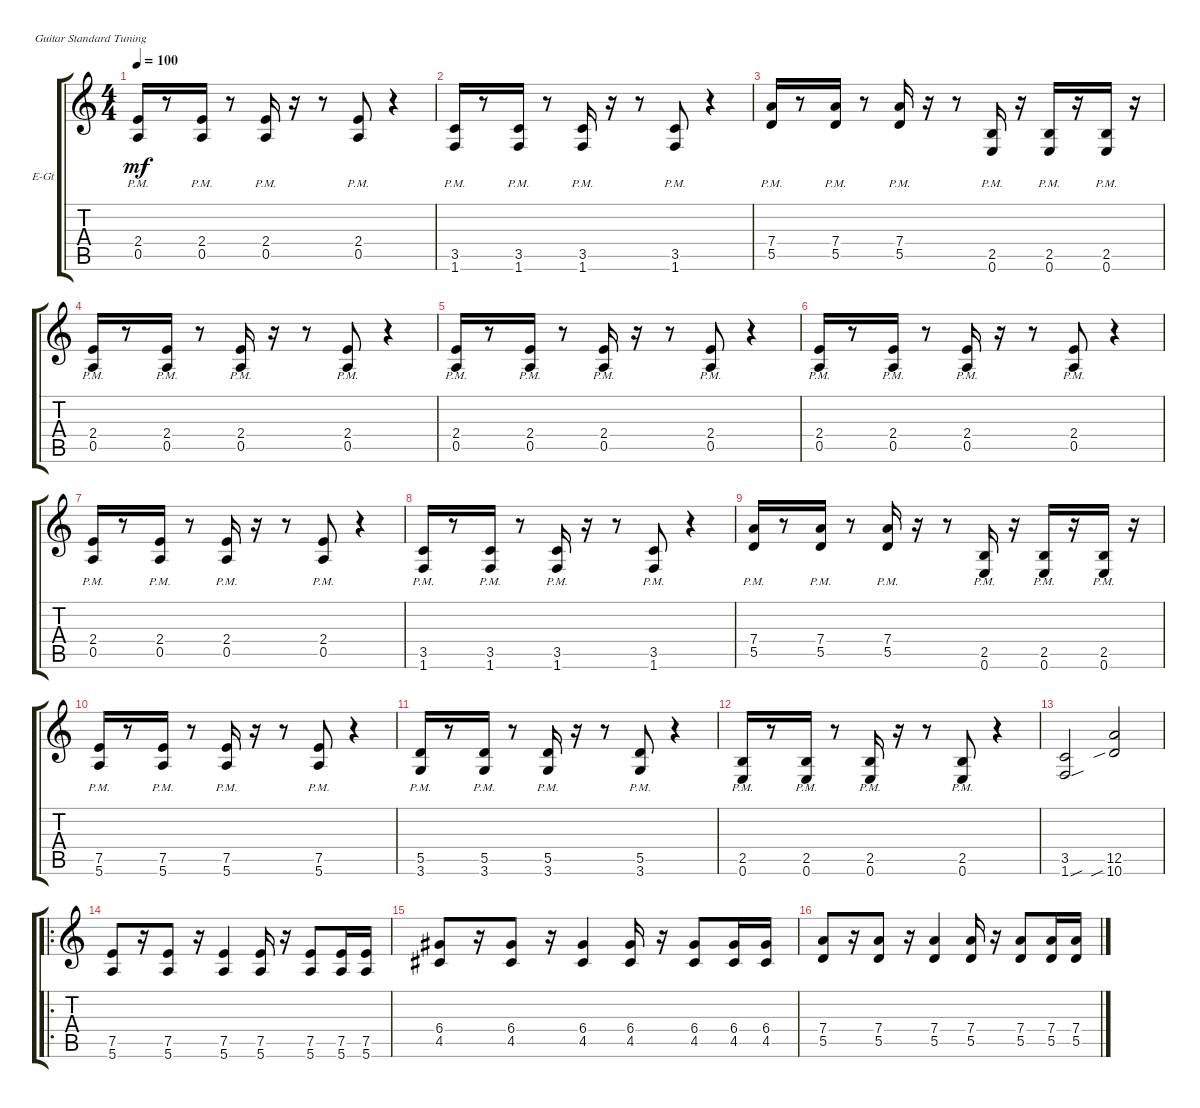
\defaultSystemsLayout 4
\bracketExtendMode groupsimilarinstruments
\firstSystemTrackNameOrientation horizontal
\otherSystemsTrackNameOrientation horizontal
\track ("R-Gt" "E-Gt") {instrument distortionguitar}
\staff {score tabs}
\tuning (E4 B3 G3 D3 A2 E2)
\ts (4 4)
\tempo 100
\clef g2
\ks c
(0.5{pm} 2.4{pm}).16{dy mf} r.8 (0.5{pm} 2.4{pm}).16 r.8 (0.5{pm} 2.4{pm}).16 r.16 r.8 (0.5{pm} 2.4{pm}).8 r.4 |
(1.6{pm} 3.5{pm}).16 r.8 (1.6{pm} 3.5{pm}).16 r.8 (1.6{pm} 3.5{pm}).16 r.16 r.8 (1.6{pm} 3.5{pm}).8 r.4 |
(5.5{pm} 7.4{pm}).16 r.8 (5.5{pm} 7.4{pm}).16 r.8 (5.5{pm} 7.4{pm}).16 r.16 r.8 (0.6{pm} 2.5{pm}).16 r.16 (0.6{pm} 2.5{pm}).16 r.16 (0.6{pm} 2.5{pm}).16 r.16 |
(0.5{pm} 2.4{pm}).16 r.8 (0.5{pm} 2.4{pm}).16 r.8 (0.5{pm} 2.4{pm}).16 r.16 r.8 (0.5{pm} 2.4{pm}).8 r.4 |
(0.5{pm} 2.4{pm}).16 r.8 (0.5{pm} 2.4{pm}).16 r.8 (0.5{pm} 2.4{pm}).16 r.16 r.8 (0.5{pm} 2.4{pm}).8 r.4 |
(0.5{pm} 2.4{pm}).16 r.8 (0.5{pm} 2.4{pm}).16 r.8 (0.5{pm} 2.4{pm}).16 r.16 r.8 (0.5{pm} 2.4{pm}).8 r.4 |
(0.5{pm} 2.4{pm}).16 r.8 (0.5{pm} 2.4{pm}).16 r.8 (0.5{pm} 2.4{pm}).16 r.16 r.8 (0.5{pm} 2.4{pm}).8 r.4 |
(1.6{pm} 3.5{pm}).16 r.8 (1.6{pm} 3.5{pm}).16 r.8 (1.6{pm} 3.5{pm}).16 r.16 r.8 (1.6{pm} 3.5{pm}).8 r.4 |
(5.5{pm} 7.4{pm}).16 r.8 (5.5{pm} 7.4{pm}).16 r.8 (5.5{pm} 7.4{pm}).16 r.16 r.8 (0.6{pm} 2.5{pm}).16 r.16 (0.6{pm} 2.5{pm}).16 r.16 (0.6{pm} 2.5{pm}).16 r.16 |
(5.6{pm} 7.5{pm}).16 r.8 (5.6{pm} 7.5{pm}).16 r.8 (5.6{pm} 7.5{pm}).16 r.16 r.8 (5.6{pm} 7.5{pm}).8 r.4 |
(5.5{pm} 3.6{pm}).16 r.8 (5.5{pm} 3.6{pm}).16 r.8 (5.5{pm} 3.6{pm}).16 r.16 r.8 (5.5{pm} 3.6{pm}).8 r.4 |
(0.6{pm} 2.5{pm}).16 r.8 (0.6{pm} 2.5{pm}).16 r.8 (0.6{pm} 2.5{pm}).16 r.16 r.8 (0.6{pm} 2.5{pm}).8 r.4 |
(1.6{sou} 3.5).2 (12.5 10.6{sib}).2 |
\ro
(5.6 7.5).8 r.16 (5.6 7.5).8 r.16 (5.6 7.5).4 (5.6 7.5).16 r.16 (5.6 7.5).8 (5.6 7.5).16 (5.6 7.5).16 |
(4.5 6.4).8 r.16 (4.5 6.4).8 r.16 (4.5 6.4).4 (4.5 6.4).16 r.16 (4.5 6.4).8 (4.5 6.4).16 (4.5 6.4).16 |
(5.5 7.4).8 r.16 (5.5 7.4).8 r.16 (5.5 7.4).4 (5.5 7.4).16 r.16 (5.5 7.4).8 (5.5 7.4).16 (5.5 7.4).16
